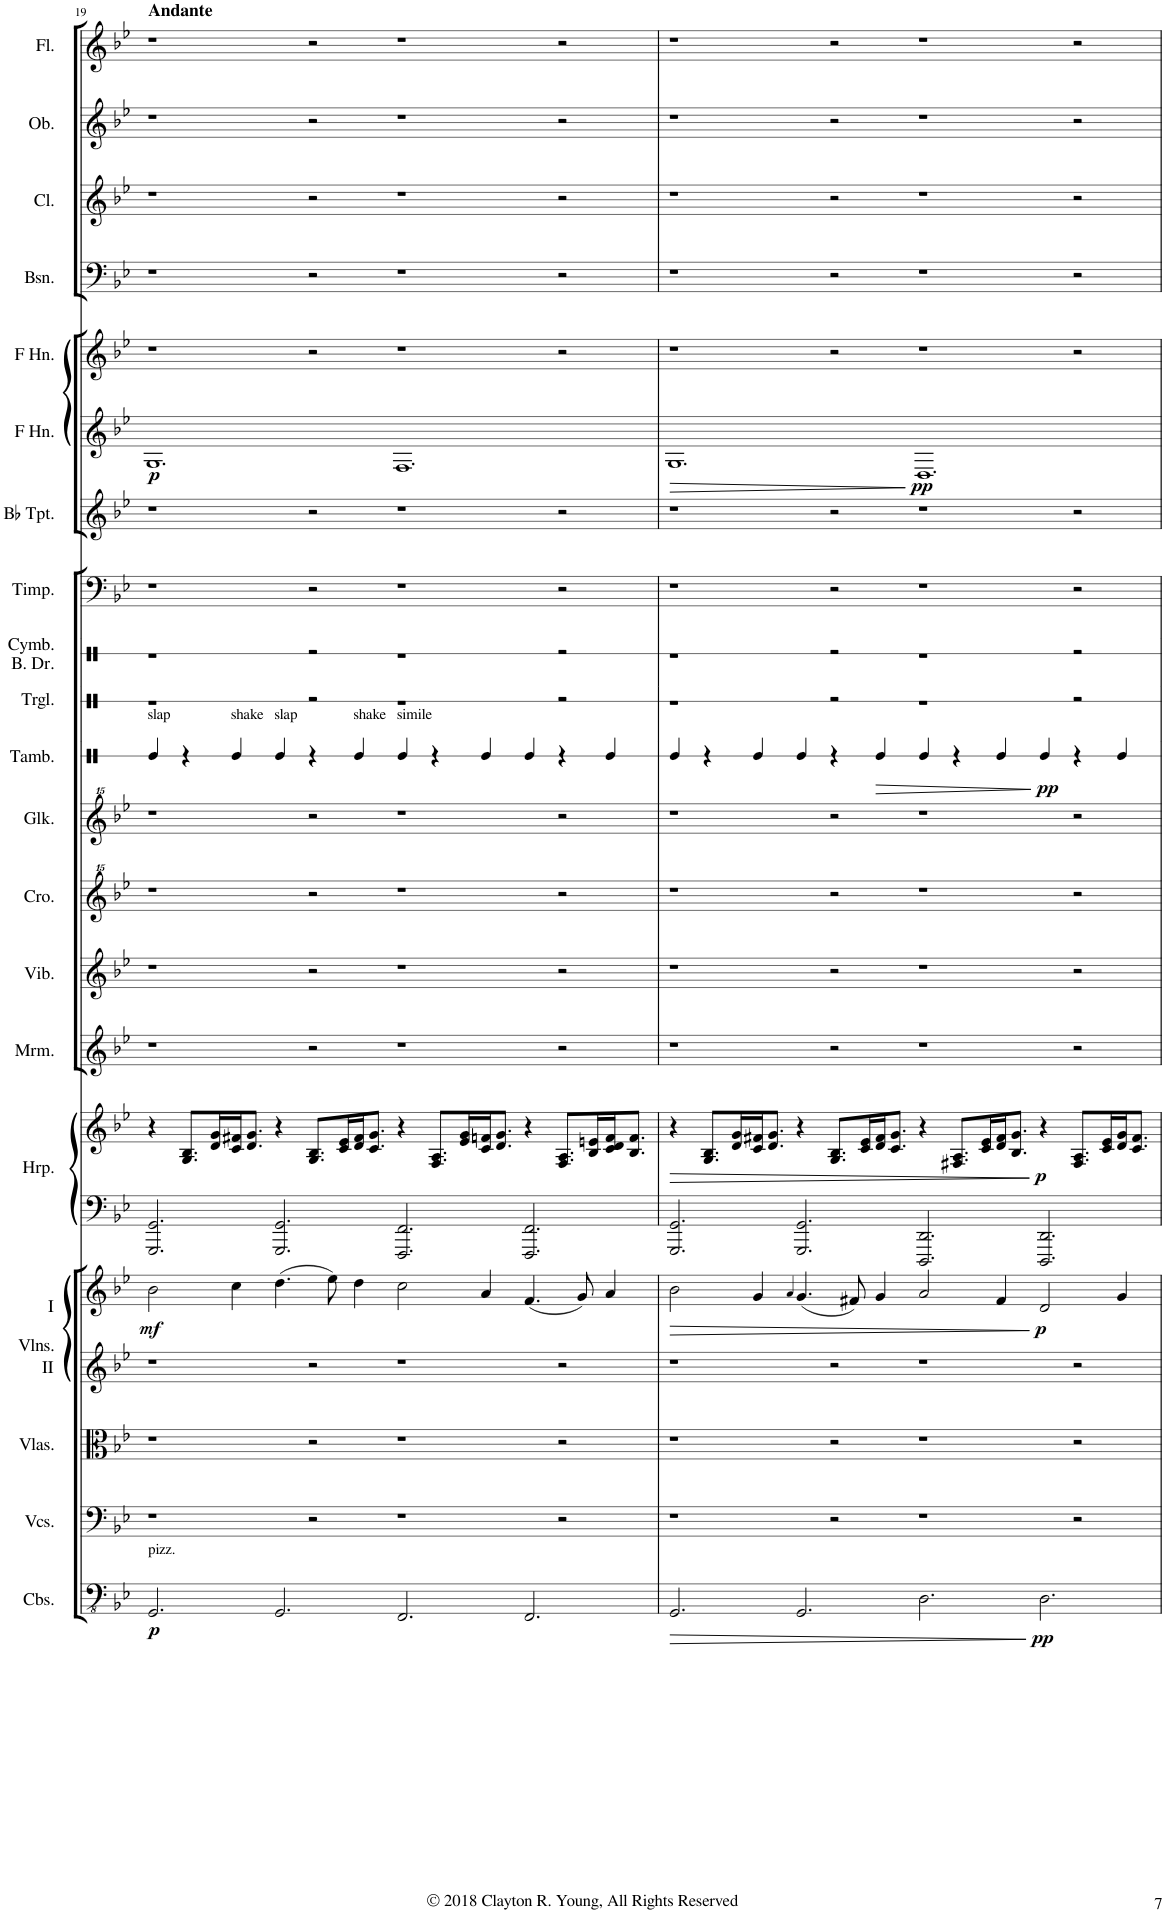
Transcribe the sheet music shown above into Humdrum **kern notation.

**kern	**dynam	**kern	**kern	**kern	**kern	**dynam	**kern	**kern	**dynam	**kern	**kern	**kern	**kern	**kern	**dynam	**kern	**kern	**kern	**kern	**kern	**dynam	**kern	**kern	**kern	**kern	**kern
*part21	*part21	*part20	*part19	*part18	*part17	*part17	*part16	*part16	*part16	*part15	*part14	*part13	*part12	*part11	*part11	*part10	*part9	*part8	*part7	*part6	*part6	*part5	*part4	*part3	*part2	*part1
*staff22	*staff22	*staff21	*staff20	*staff19	*staff18	*staff18	*staff17	*staff16	*staff16/17	*staff15	*staff14	*staff13	*staff12	*staff11	*staff11	*staff10	*staff9	*staff8	*staff7	*staff6	*staff6	*staff5	*staff4	*staff3	*staff2	*staff1
*I"Contrabasses	*	*I"Violoncellos	*I"Violas	*I"II	*I"I  Violins	*	*I"Harp	*	*	*I"Marimba	*I"Vibraphone	*I"Crotales	*I"Glockenspiel	*I"Tambourine	*	*I"Triangle	*I"Cymbals &amp; Bass Drum	*I"Timpani	*I"Bb Trumpet	*I"Horn in F	*	*I"Horn in F	*I"Bassoon	*I"Clarinet	*I"Oboe	*I"Flute
*I'Cbs.	*	*I'Vcs.	*I'Vlas.	*I'II	*I'I  Vlns.	*	*I'Hrp.	*	*	*I'Mrm.	*I'Vib.	*I'Cro.	*I'Glk.	*I'Tamb.	*	*I'Trgl.	*I'Cymb. B. Dr.	*I'Timp.	*I'Bb Tpt.	*	*	*	*I'Bsn.	*I'Cl.	*I'Ob.	*I'Fl.
!!LO:PB:g=z
*clefFv4	*	*clefF4	*clefC3	*clefG2	*clefG2	*	*clefF4	*clefG2	*	*clefG2	*clefG2	*clefG^^2	*clefG^^2	*clefX	*	*clefX	*clefX	*clefF4	*clefG2	*clefG2	*	*clefG2	*clefF4	*clefG2	*clefG2	*clefG2
*	*	*	*	*	*ITrd1c2	*	*ITrd5c9	*ITrd5c9	*	*	*	*	*	*	*	*	*	*	*ITrd7c12	*ITrd4c7	*	*	*	*	*	*
*k[b-e-]	*	*k[b-e-]	*k[b-e-]	*k[b-e-]	*k[b-e-]	*	*k[b-e-]	*k[b-e-]	*	*k[b-e-]	*k[b-e-]	*k[b-e-]	*k[b-e-]	*k[]	*	*k[]	*k[]	*k[b-e-]	*k[b-e-]	*k[b-e-]	*	*k[b-e-]	*k[b-e-]	*k[b-e-]	*k[b-e-]	*k[b-e-]
*M6/2	*	*M6/2	*M6/2	*M6/2	*M6/2	*	*M6/2	*M6/2	*	*M6/2	*M6/2	*M6/2	*M6/2	*M6/2	*	*M6/2	*M6/2	*M6/2	*M6/2	*M6/2	*	*M6/2	*M6/2	*M6/2	*M6/2	*M6/2
=19	=19	=19	=19	=19	=19	=19	=19	=19	=19	=19	=19	=19	=19	=19	=19	=19	=19	=19	=19	=19	=19	=19	=19	=19	=19	=19
!	!	!	!	!	!	!	!	!	!	!	!	!	!	!	!	!	!	!	!	!	!	!	!	!	!	!LO:TX:a:B:t=Andante
!	!	!	!	!	!	!	!	!	!	!	!	!	!	!LO:TX:a:t=slap	!	!	!	!	!	!	!	!	!	!	!	!
!LO:TX:a:t=pizz.	!	!	!	!	!	!	!	!	!	!	!	!	!	!	!	!	!	!	!	!	!	!	!	!	!	!
!	!LO:DY:b	!	!	!	!	!LO:DY:b	!	!	!	!	!	!	!	!	!	!	!	!	!	!	!LO:DY:b	!	!	!	!	!
2.GGG/	p	1r	1r	1r	2b-\	mf	2.GGG/ 2.GG/	4r	.	1r	1r	1r	1r	4Re/	.	1r	1r	1r	1r	1.G	p	1r	1r	1r	1r	1r
.	.	.	.	.	.	.	.	8.G/ 8.B-/L	.	.	.	.	.	4r	.	.	.	.	.	.	.	.	.	.	.	.
.	.	.	.	.	.	.	.	16d/ 16g/L	.	.	.	.	.	.	.	.	.	.	.	.	.	.	.	.	.	.
!	!	!	!	!	!	!	!	!	!	!	!	!	!	!LO:TX:a:t=shake	!	!	!	!	!	!	!	!	!	!	!	!
.	.	.	.	.	4cc\	.	.	16c/ 16f#X/J	.	.	.	.	.	4Re/	.	.	.	.	.	.	.	.	.	.	.	.
.	.	.	.	.	.	.	.	8.d/ 8.g/J	.	.	.	.	.	.	.	.	.	.	.	.	.	.	.	.	.	.
!	!	!	!	!	!	!	!	!	!	!	!	!	!	!LO:TX:a:t=slap	!	!	!	!	!	!	!	!	!	!	!	!
2.GGG/	.	.	.	.	(4.dd\	.	2.GGG/ 2.GG/	4r	.	.	.	.	.	4Re/	.	.	.	.	.	.	.	.	.	.	.	.
.	.	2r	2r	2r	.	.	.	8.G/ 8.B-/L	.	2r	2r	2r	2r	4r	.	2r	2r	2r	2r	.	.	2r	2r	2r	2r	2r
.	.	.	.	.	8ee-\)	.	.	.	.	.	.	.	.	.	.	.	.	.	.	.	.	.	.	.	.	.
.	.	.	.	.	.	.	.	16c/ 16e-/L	.	.	.	.	.	.	.	.	.	.	.	.	.	.	.	.	.	.
!	!	!	!	!	!	!	!	!	!	!	!	!	!	!LO:TX:a:t=shake	!	!	!	!	!	!	!	!	!	!	!	!
.	.	.	.	.	4dd\	.	.	16d/ 16f#/J	.	.	.	.	.	4Re/	.	.	.	.	.	.	.	.	.	.	.	.
.	.	.	.	.	.	.	.	8.c/ 8.g/J	.	.	.	.	.	.	.	.	.	.	.	.	.	.	.	.	.	.
!	!	!	!	!	!	!	!	!	!	!	!	!	!	!LO:TX:a:t=simile	!	!	!	!	!	!	!	!	!	!	!	!
2.FFF/	.	1r	1r	1r	2cc\	.	2.FFF/ 2.FF/	4r	.	1r	1r	1r	1r	4Re/	.	1r	1r	1r	1r	1.F	.	1r	1r	1r	1r	1r
.	.	.	.	.	.	.	.	8.F/ 8.A/L	.	.	.	.	.	4r	.	.	.	.	.	.	.	.	.	.	.	.
.	.	.	.	.	.	.	.	16e-/ 16g/L	.	.	.	.	.	.	.	.	.	.	.	.	.	.	.	.	.	.
.	.	.	.	.	4a/	.	.	16c/ 16fn/J	.	.	.	.	.	4Re/	.	.	.	.	.	.	.	.	.	.	.	.
.	.	.	.	.	.	.	.	8.d/ 8.g/J	.	.	.	.	.	.	.	.	.	.	.	.	.	.	.	.	.	.
2.FFF/	.	.	.	.	(4.f/	.	2.FFF/ 2.FF/	4r	.	.	.	.	.	4Re/	.	.	.	.	.	.	.	.	.	.	.	.
.	.	2r	2r	2r	.	.	.	8.F/ 8.A/L	.	2r	2r	2r	2r	4r	.	2r	2r	2r	2r	.	.	2r	2r	2r	2r	2r
.	.	.	.	.	8g/)	.	.	.	.	.	.	.	.	.	.	.	.	.	.	.	.	.	.	.	.	.
.	.	.	.	.	.	.	.	16B-/ 16en/L	.	.	.	.	.	.	.	.	.	.	.	.	.	.	.	.	.	.
.	.	.	.	.	4a/	.	.	16c/ 16d/ 16f/J	.	.	.	.	.	4Re/	.	.	.	.	.	.	.	.	.	.	.	.
.	.	.	.	.	.	.	.	8.B-/ 8.f/J	.	.	.	.	.	.	.	.	.	.	.	.	.	.	.	.	.	.
=20	=20	=20	=20	=20	=20	=20	=20	=20	=20	=20	=20	=20	=20	=20	=20	=20	=20	=20	=20	=20	=20	=20	=20	=20	=20	=20
!	!LO:HP:b	!	!	!	!	!LO:HP:b	!	!	!LO:HP:b	!	!	!	!	!	!	!	!	!	!	!	!LO:HP:b	!	!	!	!	!
2.GGG/	>	1r	1r	1r	2b-\	>	2.GGG/ 2.GG/	4r	>	1r	1r	1r	1r	4Re/	.	1r	1r	1r	1r	1.G	>	1r	1r	1r	1r	1r
.	.	.	.	.	.	.	.	8.G/ 8.B-/L	.	.	.	.	.	4r	.	.	.	.	.	.	.	.	.	.	.	.
.	.	.	.	.	.	.	.	16d/ 16g/L	.	.	.	.	.	.	.	.	.	.	.	.	.	.	.	.	.	.
.	.	.	.	.	4g/	.	.	16c/ 16f#X/J	.	.	.	.	.	4Re/	.	.	.	.	.	.	.	.	.	.	.	.
.	.	.	.	.	.	.	.	8.d/ 8.g/J	.	.	.	.	.	.	.	.	.	.	.	.	.	.	.	.	.	.
.	.	.	.	.	4qa/	.	.	.	.	.	.	.	.	.	.	.	.	.	.	.	.	.	.	.	.	.
2.GGG/	.	.	.	.	(4.g/	.	2.GGG/ 2.GG/	4r	.	.	.	.	.	4Re/	.	.	.	.	.	.	.	.	.	.	.	.
.	.	2r	2r	2r	.	.	.	8.G/ 8.B-/L	.	2r	2r	2r	2r	4r	.	2r	2r	2r	2r	.	.	2r	2r	2r	2r	2r
.	.	.	.	.	8f#X/)	.	.	.	.	.	.	.	.	.	.	.	.	.	.	.	.	.	.	.	.	.
.	.	.	.	.	.	.	.	16c/ 16e-/L	.	.	.	.	.	.	.	.	.	.	.	.	.	.	.	.	.	.
!	!	!	!	!	!	!	!	!	!	!	!	!	!	!	!LO:HP:b	!	!	!	!	!	!	!	!	!	!	!
.	.	.	.	.	4g/	.	.	16d/ 16f#/J	.	.	.	.	.	4Re/	>	.	.	.	.	.	.	.	.	.	.	.
.	.	.	.	.	.	.	.	8.c/ 8.g/J	.	.	.	.	.	.	.	.	.	.	.	.	.	.	.	.	.	.
!	!	!	!	!	!	!	!	!	!	!	!	!	!	!	!	!	!	!	!	!	!LO:DY:n=1:b	!	!	!	!	!
2.DD\	.	1r	1r	1r	2a/	.	2.DDD/ 2.DD/	4r	.	1r	1r	1r	1r	4Re/	.	1r	1r	1r	1r	1.D	] pp	1r	1r	1r	1r	1r
.	.	.	.	.	.	.	.	8.F#X/ 8.A/L	.	.	.	.	.	4r	.	.	.	.	.	.	.	.	.	.	.	.
.	.	.	.	.	.	.	.	16c/ 16e-/L	.	.	.	.	.	.	.	.	.	.	.	.	.	.	.	.	.	.
.	.	.	.	.	4f#/	.	.	16d/ 16f#/J	.	.	.	.	.	4Re/	.	.	.	.	.	.	.	.	.	.	.	.
.	.	.	.	.	.	.	.	8.B-/ 8.g/J	.	.	.	.	.	.	.	.	.	.	.	.	.	.	.	.	.	.
!	!LO:DY:n=1:b	!	!	!	!	!LO:DY:n=1:b	!	!	!LO:DY:n=1:b	!	!	!	!	!	!LO:DY:n=1:b	!	!	!	!	!	!	!	!	!	!	!
2.DD\	] pp	.	.	.	2d/	] p	2.DDD/ 2.DD/	4r	] p	.	.	.	.	4Re/	] pp	.	.	.	.	.	.	.	.	.	.	.
.	.	2r	2r	2r	.	.	.	8.F#/ 8.A/L	.	2r	2r	2r	2r	4r	.	2r	2r	2r	2r	.	.	2r	2r	2r	2r	2r
.	.	.	.	.	.	.	.	16c/ 16e-/L	.	.	.	.	.	.	.	.	.	.	.	.	.	.	.	.	.	.
.	.	.	.	.	4g/	.	.	16d/ 16g/J	.	.	.	.	.	4Re/	.	.	.	.	.	.	.	.	.	.	.	.
.	.	.	.	.	.	.	.	8.c/ 8.f#/J	.	.	.	.	.	.	.	.	.	.	.	.	.	.	.	.	.	.
=	=	=	=	=	=	=	=	=	=	=	=	=	=	=	=	=	=	=	=	=	=	=	=	=	=	=
*-	*-	*-	*-	*-	*-	*-	*-	*-	*-	*-	*-	*-	*-	*-	*-	*-	*-	*-	*-	*-	*-	*-	*-	*-	*-	*-
